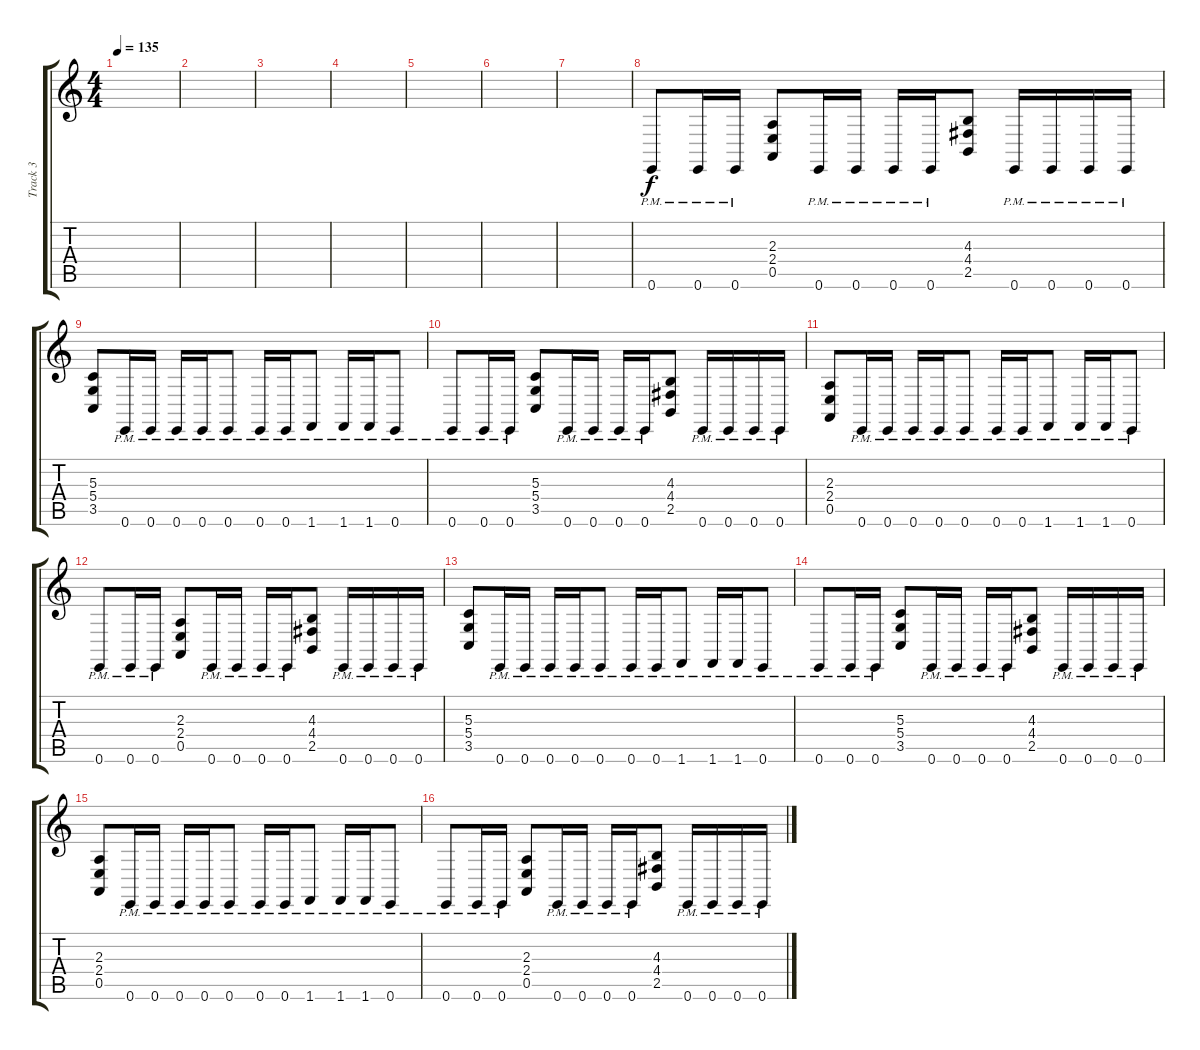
\track ("Track 3" "Track 3") {instrument woodblock}
\staff {score tabs}
\tuning (E4 B3 G3 D3 A2 E2) {hide}
\ts (4 4)
\tempo 135
\clef g2
\ks c
|
|
|
|
|
|
|
0.6{pm}.8 0.6{pm}.16 0.6{pm}.16 (2.3 2.4 0.5).8 0.6{pm}.16 0.6{pm}.16 0.6{pm}.16 0.6{pm}.16 (4.3 4.4 2.5).8 0.6{pm}.16 0.6{pm}.16 0.6{pm}.16 0.6{pm}.16 |
(5.3 5.4 3.5).8 0.6{pm}.16 0.6{pm}.16 0.6{pm}.16 0.6{pm}.16 0.6{pm}.8 0.6{pm}.16 0.6{pm}.16 1.6{pm}.8 1.6{pm}.16 1.6{pm}.16 0.6{pm}.8 |
0.6{pm}.8 0.6{pm}.16 0.6{pm}.16 (5.3 5.4 3.5).8 0.6{pm}.16 0.6{pm}.16 0.6{pm}.16 0.6{pm}.16 (4.3 4.4 2.5).8 0.6{pm}.16 0.6{pm}.16 0.6{pm}.16 0.6{pm}.16 |
(2.3 2.4 0.5).8 0.6{pm}.16 0.6{pm}.16 0.6{pm}.16 0.6{pm}.16 0.6{pm}.8 0.6{pm}.16 0.6{pm}.16 1.6{pm}.8 1.6{pm}.16 1.6{pm}.16 0.6{pm}.8 |
0.6{pm}.8 0.6{pm}.16 0.6{pm}.16 (2.3 2.4 0.5).8 0.6{pm}.16 0.6{pm}.16 0.6{pm}.16 0.6{pm}.16 (4.3 4.4 2.5).8 0.6{pm}.16 0.6{pm}.16 0.6{pm}.16 0.6{pm}.16 |
(5.3 5.4 3.5).8 0.6{pm}.16 0.6{pm}.16 0.6{pm}.16 0.6{pm}.16 0.6{pm}.8 0.6{pm}.16 0.6{pm}.16 1.6{pm}.8 1.6{pm}.16 1.6{pm}.16 0.6{pm}.8 |
0.6{pm}.8 0.6{pm}.16 0.6{pm}.16 (5.3 5.4 3.5).8 0.6{pm}.16 0.6{pm}.16 0.6{pm}.16 0.6{pm}.16 (4.3 4.4 2.5).8 0.6{pm}.16 0.6{pm}.16 0.6{pm}.16 0.6{pm}.16 |
(2.3 2.4 0.5).8 0.6{pm}.16 0.6{pm}.16 0.6{pm}.16 0.6{pm}.16 0.6{pm}.8 0.6{pm}.16 0.6{pm}.16 1.6{pm}.8 1.6{pm}.16 1.6{pm}.16 0.6{pm}.8 |
0.6{pm}.8 0.6{pm}.16 0.6{pm}.16 (2.3 2.4 0.5).8 0.6{pm}.16 0.6{pm}.16 0.6{pm}.16 0.6{pm}.16 (4.3 4.4 2.5).8 0.6{pm}.16 0.6{pm}.16 0.6{pm}.16 0.6{pm}.16
